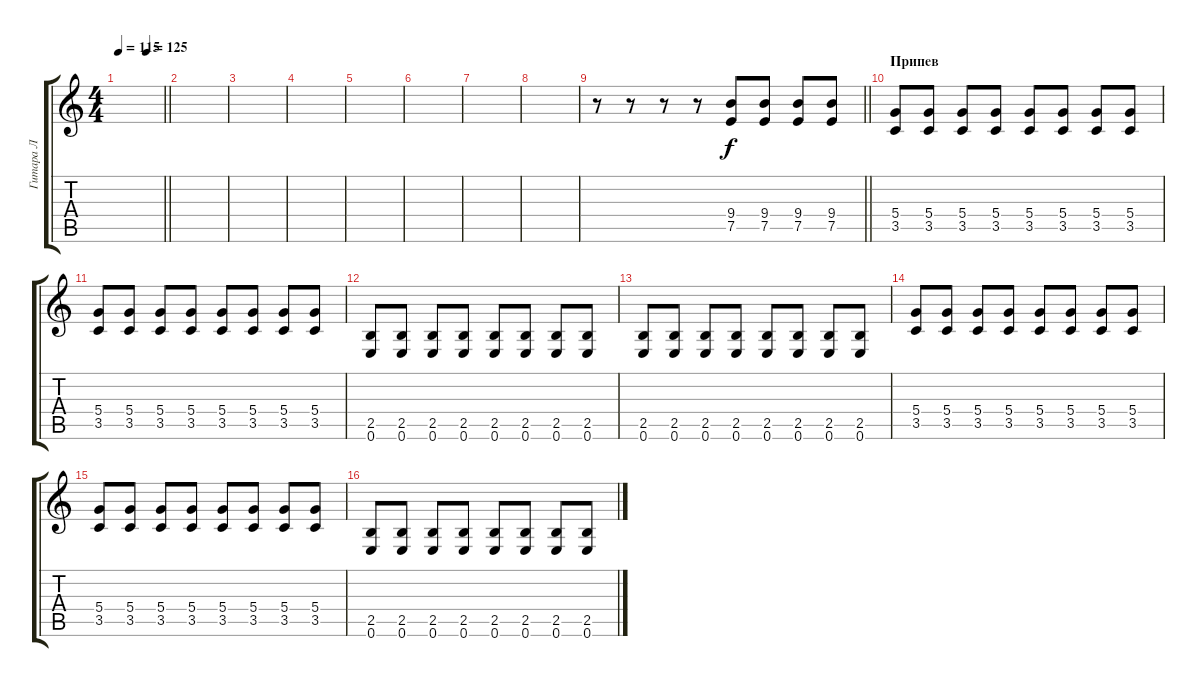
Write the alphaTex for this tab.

\track ("Гитара Л" "Гитара Л") {instrument distortionguitar}
\staff {score tabs}
\tuning (E4 B3 G3 D3 A2 E2) {hide}
\ts (4 4)
\tempo 115
\tempo (125 0.625)
\clef g2
\barLineRight lightlight
\ks c
|
|
|
|
|
|
|
|
\barLineRight lightlight
r.8 r.8 r.8 r.8 (9.4 7.5).8 (9.4 7.5).8 (9.4 7.5).8 (9.4 7.5).8 |
\section ("" "Припев")
(5.4 3.5).8 (5.4 3.5).8 (5.4 3.5).8 (5.4 3.5).8 (5.4 3.5).8 (5.4 3.5).8 (5.4 3.5).8 (5.4 3.5).8 |
(5.4 3.5).8 (5.4 3.5).8 (5.4 3.5).8 (5.4 3.5).8 (5.4 3.5).8 (5.4 3.5).8 (5.4 3.5).8 (5.4 3.5).8 |
(2.5 0.6).8 (2.5 0.6).8 (2.5 0.6).8 (2.5 0.6).8 (2.5 0.6).8 (2.5 0.6).8 (2.5 0.6).8 (2.5 0.6).8 |
(2.5 0.6).8 (2.5 0.6).8 (2.5 0.6).8 (2.5 0.6).8 (2.5 0.6).8 (2.5 0.6).8 (2.5 0.6).8 (2.5 0.6).8 |
(5.4 3.5).8 (5.4 3.5).8 (5.4 3.5).8 (5.4 3.5).8 (5.4 3.5).8 (5.4 3.5).8 (5.4 3.5).8 (5.4 3.5).8 |
(5.4 3.5).8 (5.4 3.5).8 (5.4 3.5).8 (5.4 3.5).8 (5.4 3.5).8 (5.4 3.5).8 (5.4 3.5).8 (5.4 3.5).8 |
(2.5 0.6).8 (2.5 0.6).8 (2.5 0.6).8 (2.5 0.6).8 (2.5 0.6).8 (2.5 0.6).8 (2.5 0.6).8 (2.5 0.6).8
